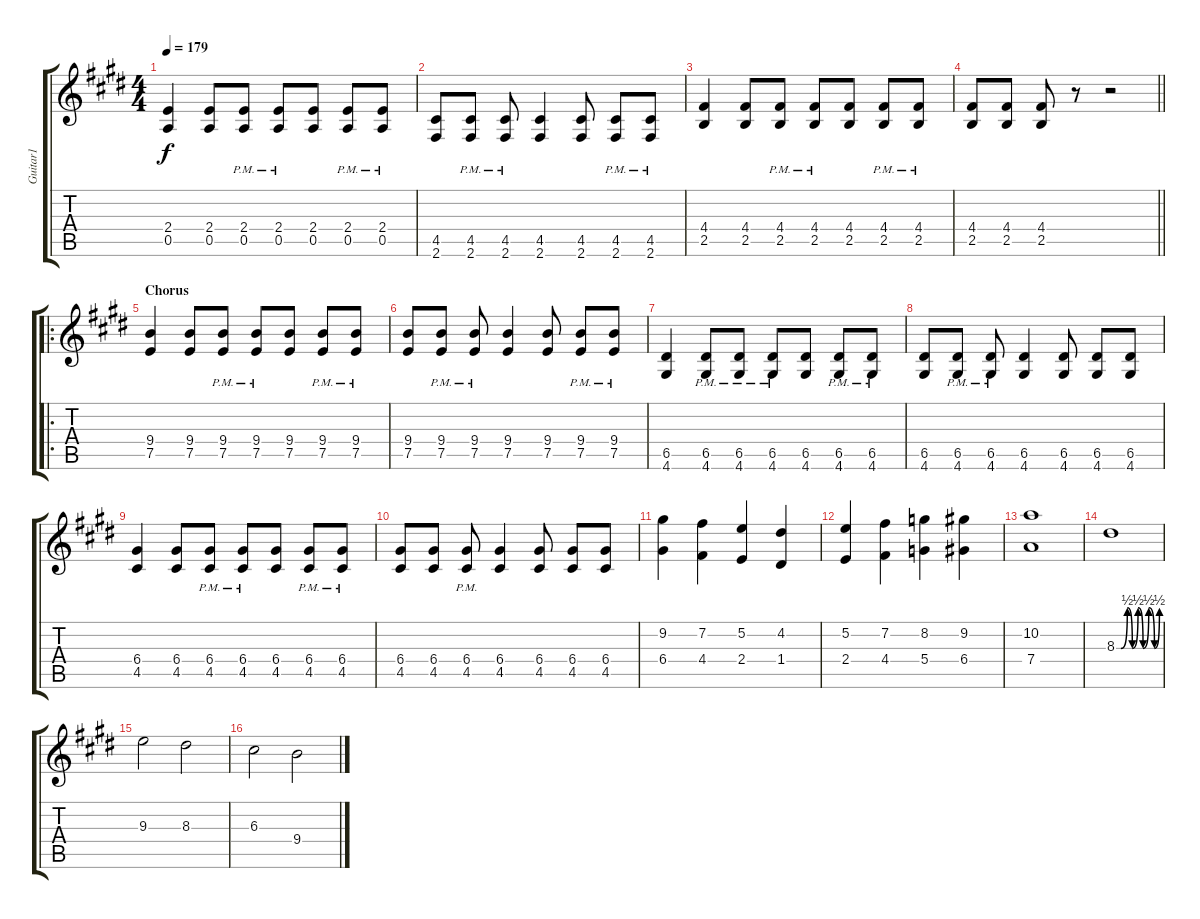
\track ("Guitar1" "Guitar1") {instrument distortionguitar}
\staff {score tabs}
\tuning (E4 B3 G3 D3 A2 E2) {hide}
\ts (4 4)
\tempo 179
\clef g2
\ks e
(2.4 0.5).4{dy f} (2.4 0.5).8 (2.4{pm} 0.5{pm}).8 (2.4{pm} 0.5{pm}).8 (2.4 0.5).8 (2.4{pm} 0.5{pm}).8 (2.4{pm} 0.5{pm}).8 |
(4.5 2.6).8 (4.5{pm} 2.6{pm}).8 (4.5{pm} 2.6{pm}).8 (4.5 2.6).4 (4.5 2.6).8 (4.5{pm} 2.6{pm}).8 (4.5{pm} 2.6{pm}).8 |
(4.4 2.5).4 (4.4 2.5).8 (4.4{pm} 2.5{pm}).8 (4.4{pm} 2.5{pm}).8 (4.4 2.5).8 (4.4{pm} 2.5{pm}).8 (4.4{pm} 2.5{pm}).8 |
\barLineRight lightlight
(4.4 2.5).8 (4.4 2.5).8 (4.4 2.5).8 r.8 r.2 |
\ro
\section ("" "Chorus")
(9.4 7.5).4 (9.4 7.5).8 (9.4{pm} 7.5{pm}).8 (9.4{pm} 7.5{pm}).8 (9.4 7.5).8 (9.4{pm} 7.5{pm}).8 (9.4{pm} 7.5{pm}).8 |
(9.4 7.5).8 (9.4{pm} 7.5{pm}).8 (9.4{pm} 7.5{pm}).8 (9.4 7.5).4 (9.4 7.5).8 (9.4{pm} 7.5{pm}).8 (9.4{pm} 7.5{pm}).8 |
(6.5 4.6).4 (6.5{pm} 4.6{pm}).8 (6.5{pm} 4.6{pm}).8 (6.5{pm} 4.6{pm}).8 (6.5 4.6).8 (6.5{pm} 4.6{pm}).8 (6.5{pm} 4.6{pm}).8 |
(6.5 4.6).8 (6.5{pm} 4.6{pm}).8 (6.5{pm} 4.6{pm}).8 (6.5 4.6).4 (6.5 4.6).8 (6.5 4.6).8 (6.5 4.6).8 |
(6.4 4.5).4 (6.4 4.5).8 (6.4{pm} 4.5{pm}).8 (6.4{pm} 4.5{pm}).8 (6.4 4.5).8 (6.4{pm} 4.5{pm}).8 (6.4{pm} 4.5{pm}).8 |
(6.4 4.5).8 (6.4 4.5).8 (6.4{pm} 4.5{pm}).8 (6.4 4.5).4 (6.4 4.5).8 (6.4 4.5).8 (6.4 4.5).8 |
(9.2 6.4).4 (7.2 4.4).4 (5.2 2.4).4 (4.2 1.4).4 |
(5.2 2.4).4 (7.2 4.4).4 (8.2 5.4).4 (9.2 6.4).4 |
(10.2 7.4).1 |
8.3{be (custom 0 0 6 0 15 2 22 0 30 2 37 0 45 2 53 0 60 2)}.1 |
9.3.2 8.3.2 |
6.3.2 9.4.2
